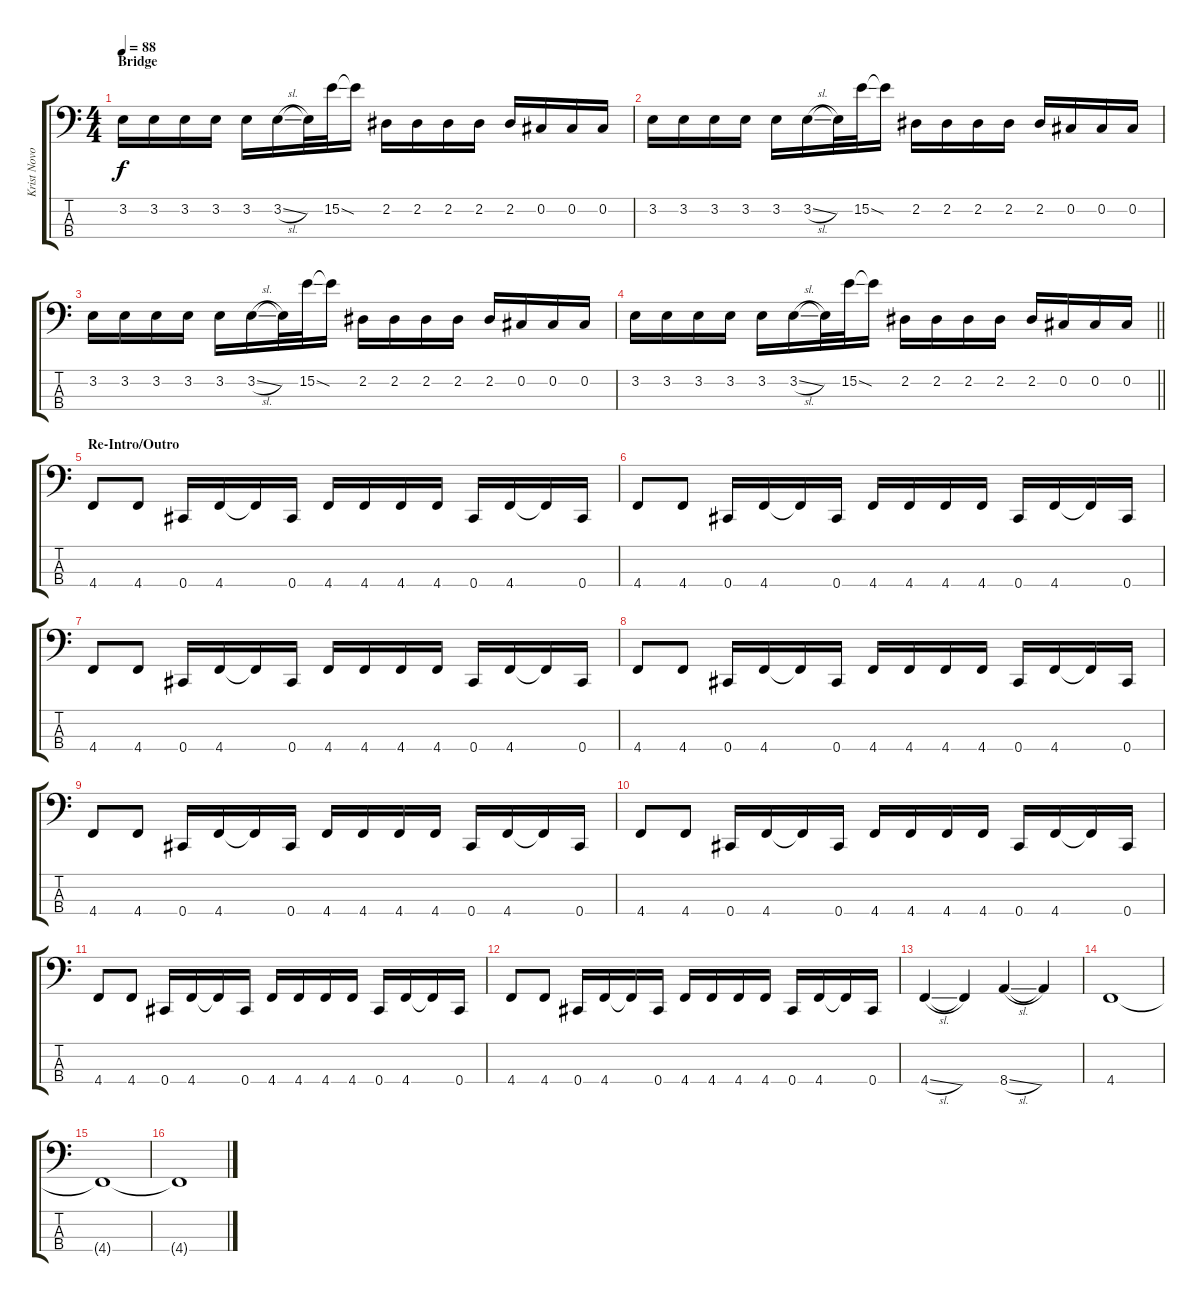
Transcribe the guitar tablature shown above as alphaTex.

\track ("Krist Novoselic - Bass" "Krist Novo") {instrument electricbasspick}
\staff {score tabs}
\tuning (Gb2 Db2 Ab1 Db1) {hide}
\ts (4 4)
\section ("" "Bridge")
\tempo 88
\clef f4
\ks c
3.2.16{dy f} 3.2.16 3.2.16 3.2.16 3.2.16 3.2{sl}.16 3.2{t}.32 15.2{ss}.32 15.2{t}.16 2.2.16 2.2.16 2.2.16 2.2.16 2.2.16 0.2.16 0.2.16 0.2.16 |
3.2.16 3.2.16 3.2.16 3.2.16 3.2.16 3.2{sl}.16 3.2{t}.32 15.2{ss}.32 15.2{t}.16 2.2.16 2.2.16 2.2.16 2.2.16 2.2.16 0.2.16 0.2.16 0.2.16 |
3.2.16 3.2.16 3.2.16 3.2.16 3.2.16 3.2{sl}.16 3.2{t}.32 15.2{ss}.32 15.2{t}.16 2.2.16 2.2.16 2.2.16 2.2.16 2.2.16 0.2.16 0.2.16 0.2.16 |
\barLineRight lightlight
3.2.16 3.2.16 3.2.16 3.2.16 3.2.16 3.2{sl}.16 3.2{t}.32 15.2{ss}.32 15.2{t}.16 2.2.16 2.2.16 2.2.16 2.2.16 2.2.16 0.2.16 0.2.16 0.2.16 |
\section ("" "Re-Intro/Outro")
4.4.8 4.4.8 0.4.16 4.4.16 4.4{t}.16 0.4.16 4.4.16 4.4.16 4.4.16 4.4.16 0.4.16 4.4.16 4.4{t}.16 0.4.16 |
4.4.8 4.4.8 0.4.16 4.4.16 4.4{t}.16 0.4.16 4.4.16 4.4.16 4.4.16 4.4.16 0.4.16 4.4.16 4.4{t}.16 0.4.16 |
4.4.8 4.4.8 0.4.16 4.4.16 4.4{t}.16 0.4.16 4.4.16 4.4.16 4.4.16 4.4.16 0.4.16 4.4.16 4.4{t}.16 0.4.16 |
4.4.8 4.4.8 0.4.16 4.4.16 4.4{t}.16 0.4.16 4.4.16 4.4.16 4.4.16 4.4.16 0.4.16 4.4.16 4.4{t}.16 0.4.16 |
4.4.8 4.4.8 0.4.16 4.4.16 4.4{t}.16 0.4.16 4.4.16 4.4.16 4.4.16 4.4.16 0.4.16 4.4.16 4.4{t}.16 0.4.16 |
4.4.8 4.4.8 0.4.16 4.4.16 4.4{t}.16 0.4.16 4.4.16 4.4.16 4.4.16 4.4.16 0.4.16 4.4.16 4.4{t}.16 0.4.16 |
4.4.8 4.4.8 0.4.16 4.4.16 4.4{t}.16 0.4.16 4.4.16 4.4.16 4.4.16 4.4.16 0.4.16 4.4.16 4.4{t}.16 0.4.16 |
4.4.8 4.4.8 0.4.16 4.4.16 4.4{t}.16 0.4.16 4.4.16 4.4.16 4.4.16 4.4.16 0.4.16 4.4.16 4.4{t}.16 0.4.16 |
4.4{sl}.4 4.4{t}.4 8.4{sl}.4 8.4{t}.4 |
4.4.1 |
4.4{t}.1 |
4.4{t}.1
